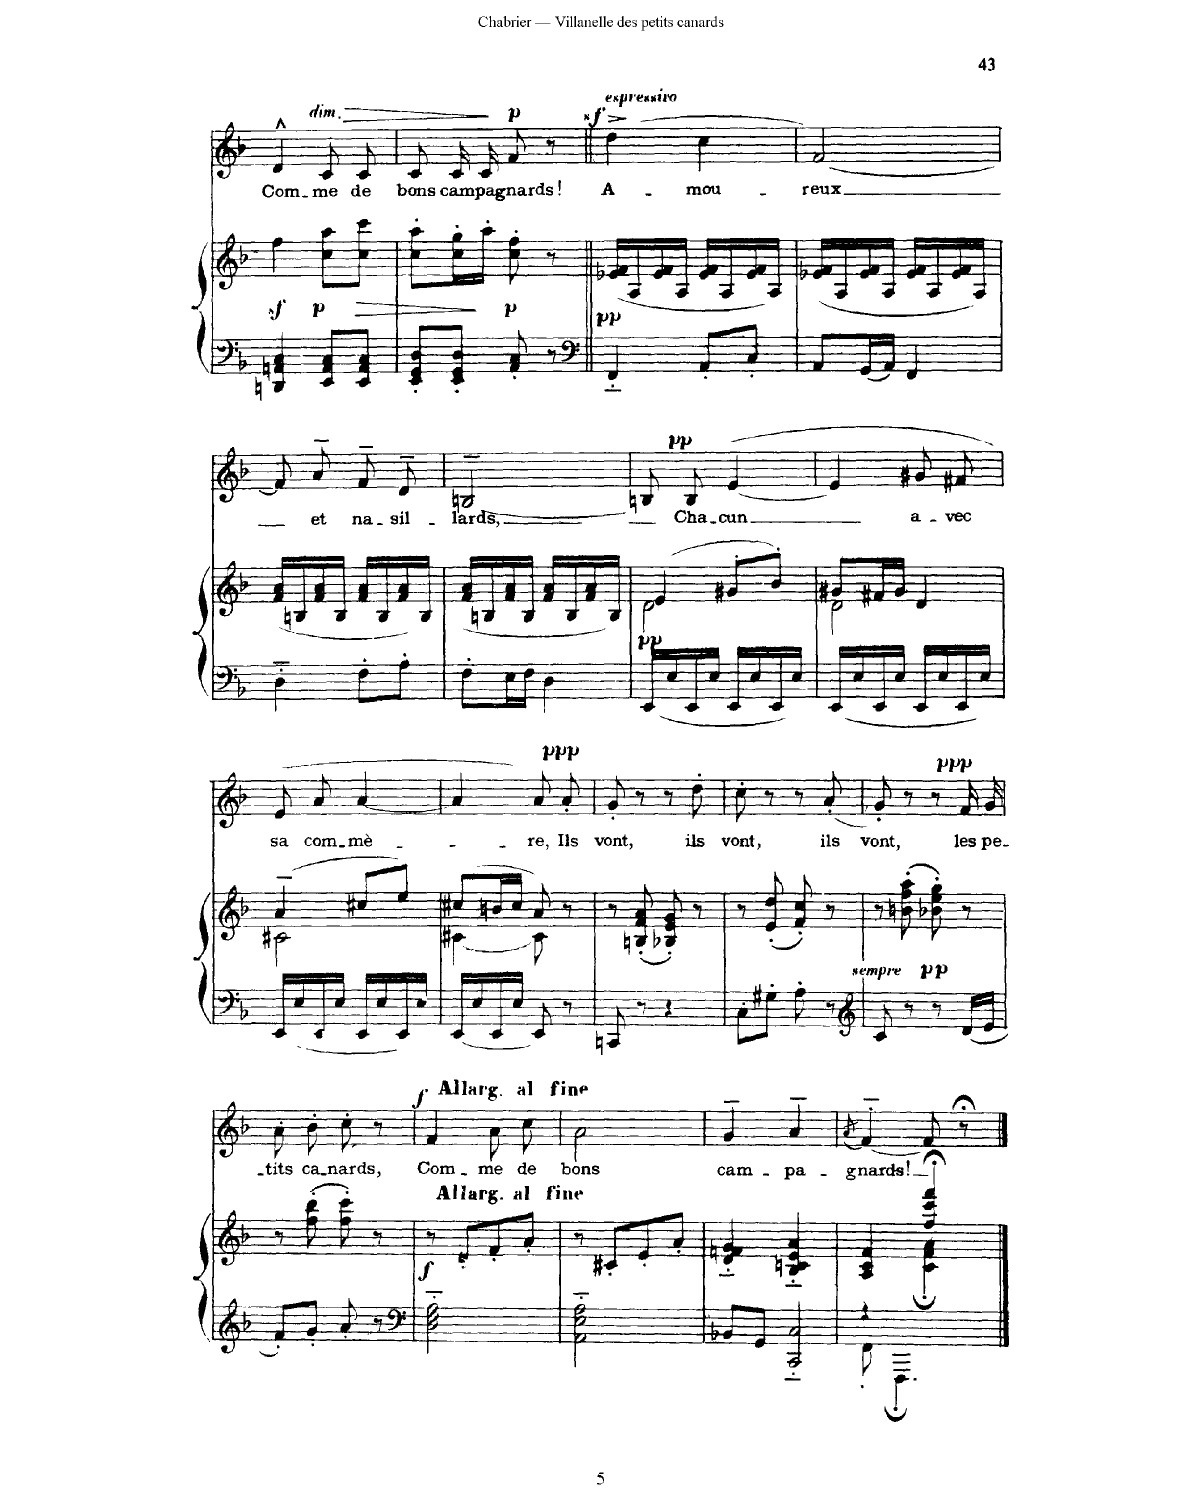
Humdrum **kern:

**kern	**kern	**dynam	**kern	**text	**dynam
*part2	*part2	*part2	*part1	*part1	*part1
*staff3	*staff2	*staff2/3	*staff1	*staff1	*staff1
*I"Piano	*	*	*I"Voice	*	*
*I'Pno	*	*	*	*	*
*clefG2	*clefG2	*	*clefG2	*	*
*k[b-]	*k[b-]	*	*k[b-]	*	*
*M2/4	*M2/4	*	*M2/4	*	*
=65	=65	=65	=65	=65	=65
4Bn/ 4f/ 4a/	4ffz<\	.	4d^^/	Com-	.
!	!	!	!LO:TX:i:t=dim.	!	!
!	!	!LO:DY:b	!	!	!LO:HP:b
8c/ 8f/ 8a/L	8cc\ 8aa\L	p	8c/L	-me	>
8c/ 8f/ 8a/J	8cc\ 8ccc\J	.	8c/J	de	.
=66	=66	=66	=66	=66	=66
8c/' 8e/' 8b-/'L	8cc\' 8aa\'L	.	8c/L	bons	.
8c/' 8e/' 8b-/'J	16cc\' 16gg\'L	.	16c/L	cam-	.
.	16aa'\JJ	.	16c/JJ	-pa-	.
!	!	!LO:DY:b	!	!	!LO:DY:n=1:a
8f/' 8a/'	8cc\' 8ff\'	p	8f/	-gnards!	] p
8r	8r	.	8r	.	.
=67||	=67||	=67||	=67||	=67||	=67||
*clefF4	*	*	*	*	*
!	!	!	!LO:TX:a:i:t=espressivo	!	!
!	!	!LO:DY:b	!	!	!
4FF'~/	(16e-X/ 16f/LL	pp	(4ddz>^\	A-	.
.	16A/	.	.	.	.
.	16e-/ 16f/	.	.	.	.
.	16A/JJ	.	.	.	.
8AA'/L	16e-/ 16f/LL	.	4cc\	-mou-	.
.	16A/	.	.	.	.
8C'/J	16e-/ 16f/	.	.	.	.
.	16A/JJ)	.	.	.	.
=68	=68	=68	=68	=68	=68
8AA/L	(16e-X/ 16f/LL	.	[2f/)	-reux	.
.	16A/	.	.	.	.
16GG/L	16e-/ 16f/	.	.	.	.
16AA/JJ	16A/JJ	.	.	.	.
4FF/	16e-/ 16f/LL	.	.	.	.
.	16A/	.	.	.	.
.	16e-/ 16f/	.	.	.	.
.	16A/JJ)	.	.	.	.
=69	=69	=69	=69	=69	=69
4D'~\	(16f/ 16a/LL	.	8f/L]	.	.
.	16Bn/	.	.	.	.
.	16f/ 16a/	.	8a~>/J	et	.
.	16B/JJ	.	.	.	.
8F'\L	16f/ 16a/LL	.	8f~>/L	na-	.
.	16B/	.	.	.	.
8A'\J	16f/ 16a/	.	8d~>/J	-sil-	.
.	16B/JJ)	.	.	.	.
=70	=70	=70	=70	=70	=70
8F'\L	(16f/ 16a/LL	.	[2Bn~>/	-lards,	.
.	16Bn/	.	.	.	.
16E\L	16f/ 16a/	.	.	.	.
16F\JJ	16B/JJ	.	.	.	.
4D\	16f/ 16a/LL	.	.	.	.
.	16B/	.	.	.	.
.	16f/ 16a/	.	.	.	.
.	16B/JJ)	.	.	.	.
=71	=71	=71	=71	=71	=71
*	*^	*	*	*	*
!	!	!	!LO:DY:b	!	!	!
16EE/LL	(4e/	2d\	pp	8B/L]	.	.
16E/	.	.	.	.	.	.
!	!	!	!	!	!	!LO:DY:a
16EE/	.	.	.	8Bn/J	Cha-	pp
16E/JJ	.	.	.	.	.	.
16EE/LL	8g#X'/L	.	.	([4e/	-cun	.
16E/	.	.	.	.	.	.
16EE/	8b-'/J)	.	.	.	.	.
16E/JJ	.	.	.	.	.	.
=72	=72	=72	=72	=72	=72	=72
16EE/LL	8g#X/L	2d\	.	4e/]	.	.
16E/	.	.	.	.	.	.
16EE/	16f#X/L	.	.	.	.	.
16E/JJ	16g#/JJ	.	.	.	.	.
16EE/LL	4e/	.	.	8g#X/L	a-	.
16E/	.	.	.	.	.	.
16EE/	.	.	.	8f#X/J)	-vec	.
16E/JJ	.	.	.	.	.	.
=73	=73	=73	=73	=73	=73	=73
16EE/LL	(4a~/	2c#X\	.	(8e/L	sa	.
16E/	.	.	.	.	.	.
16EE/	.	.	.	8a/J	com-	.
16E/JJ	.	.	.	.	.	.
16EE/LL	8cc#X/L	.	.	[4a/	-mè-	.
16E/	.	.	.	.	.	.
16EE/	8ee/J)	.	.	.	.	.
16E/JJ	.	.	.	.	.	.
=74	=74	=74	=74	=74	=74	=74
16EE/LL	8cc#X/L	[4c#X\	.	4a/]	.	.
16E/	.	.	.	.	.	.
16EE/	(16bn/L	.	.	.	.	.
16E/JJ	16cc#/JJ	.	.	.	.	.
8EE/	8a/)	8c#\]	.	8a/L)	-re,	.
!	!	!	!	!	!	!LO:DY:a
8r	8r	8r	.	8a'/J	Ils	ppp
*	*v	*v	*	*	*	*
=75	=75	=75	=75	=75	=75
8CCn/	8r	.	8g'/	vont,	.
8r	(8Bn/' 8f/' 8a/'	.	8r	.	.
4r	8B-X/' 8e/' 8g/')	.	8r	.	.
.	8r	.	8dd'\	ils	.
=76	=76	=76	=76	=76	=76
8C'\L	8r	.	8cc'\	vont,	.
8G#X'\J	(8e/' 8dd/'	.	8r	.	.
8A'\	8f/' 8cc/')	.	8r	.	.
8r	8r	.	8a'/	ils	.
=77	=77	=77	=77	=77	=77
*clefG2	*	*	*	*	*
8c/	8r	.	8g'/	vont,	.
!	!	!LO:DY:b	!	!	!
!	!	!LO:DY:n=1:b	!	!	!
8r	(8bn\' 8ff\' 8aa\'	other-dynamics pp	8r	.	.
8r	8b-X\' 8ee\' 8gg\')	.	8r	.	.
!	!	!	!	!	!LO:DY:a
16d/LL	8r	.	16f/LL	les	ppp
16e/JJ	.	.	16g/JJ	-pe-	.
=78	=78	=78	=78	=78	=78
8f'/L	8r	.	8a'/L	-tits	.
8g'/J	(8ff\' 8bb-X\'	.	8b-'/J	ca-	.
8a'/	8ff\' 8ccc\')	.	8cc'\	-nards,	.
8r	8r	.	8r	.	.
=79	=79	=79	=79	=79	=79
*clefF4	*	*	*	*	*
!	!	!	!LO:TX:a:B:t=Allarg. al fine	!	!
!	!LO:TX:a:B:t=Allarg. al fine	!	!	!	!
!	!	!LO:DY:b	!	!	!LO:DY:a
2D\'~ 2F\'~ 2A\'~	8r	f	4f/	Com-	f
.	8d'/L	.	.	.	.
.	8f'/	.	8a\L	-me	.
.	8a'/J	.	8cc\J	de	.
=80	=80	=80	=80	=80	=80
2AA\'~ 2E\'~ 2A\'~	8r	.	2a/	bons	.
.	8c#X'/L	.	.	.	.
.	8e'/	.	.	.	.
.	8a'/J	.	.	.	.
=81	=81	=81	=81	=81	=81
8BB-X/L	4d/'~ 4fn/'~ 4g/'~	.	4g~>/	cam-	.
8GG/J	.	.	.	.	.
4CC/'~ 4C/'~	4B-/'~ 4cn/'~ 4e/'~ 4a/'~	.	4a~>/	-pa-	.
=82	=82	=82	=82	=82	=82
.	.	.	8qa/	.	.
*	*^	*	*	*	*
8FF'/	4A/ 4c/ 4f/	4ryy	.	[4f~>/	-gnards!	.
4.FFF;/	.	.	.	.	.	.
.	4ff/;< 4ccc/;< 4fff/;<	4c\; 4f\; 4a\;	.	8f/]	.	.
.	.	.	.	8r	.	.
*	*v	*v	*	*	*	*
==	==	==	==	==	==
*-	*-	*-	*-	*-	*-
